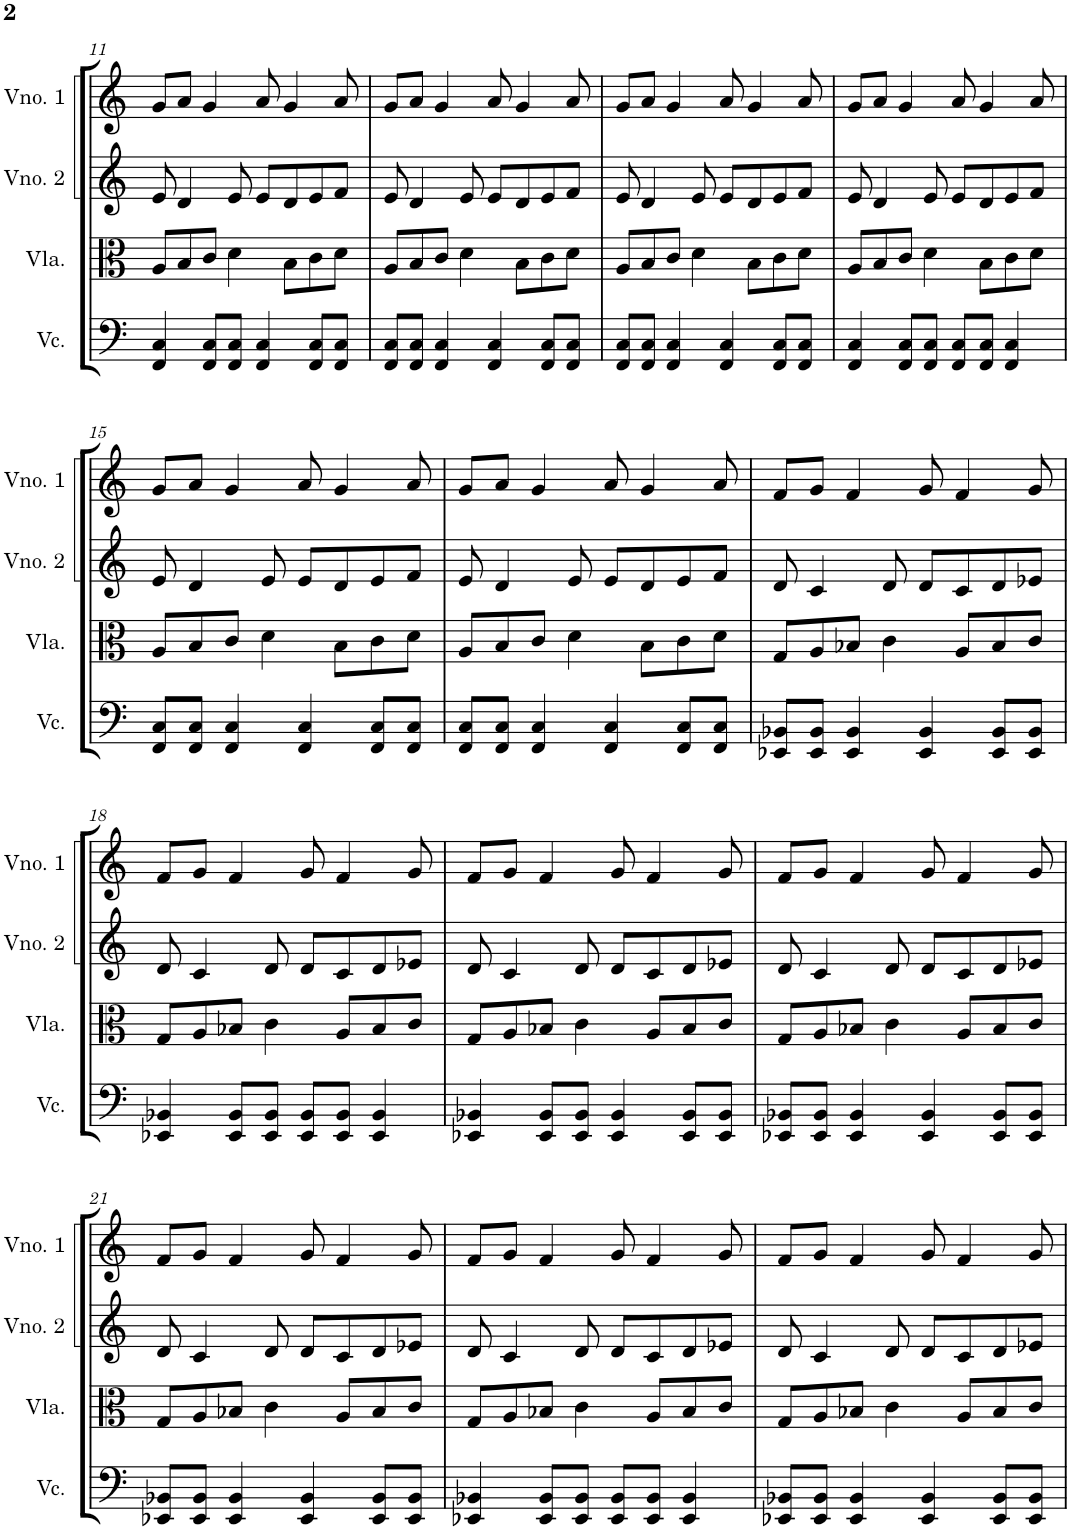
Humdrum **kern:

**kern	**kern	**kern	**kern
*part4	*part3	*part2	*part1
*staff4	*staff3	*staff2	*staff1
*I"Violoncelo	*I"Viola	*I"Violino 2	*I"Violino 1
*I'Vc.	*I'Vla.	*I'Vno. 2	*I'Vno. 1
!!LO:PB:g=z
*clefF4	*clefC3	*clefG2	*clefG2
*k[]	*k[]	*k[]	*k[]
*M4/4	*M4/4	*M4/4	*M4/4
=11	=11	=11	=11
4FF/ 4C/	8A/L	8e/	8g/L
.	8B/	4d/	8a/J
8FF/ 8C/L	8c/J	.	4g/
8FF/ 8C/J	4d\	8e/	.
4FF/ 4C/	.	8e/L	8a/
.	8B\L	8d/	4g/
8FF/ 8C/L	8c\	8e/	.
8FF/ 8C/J	8d\J	8f/J	8a/
=12	=12	=12	=12
8FF/ 8C/L	8A/L	8e/	8g/L
8FF/ 8C/J	8B/	4d/	8a/J
4FF/ 4C/	8c/J	.	4g/
.	4d\	8e/	.
4FF/ 4C/	.	8e/L	8a/
.	8B\L	8d/	4g/
8FF/ 8C/L	8c\	8e/	.
8FF/ 8C/J	8d\J	8f/J	8a/
=13	=13	=13	=13
8FF/ 8C/L	8A/L	8e/	8g/L
8FF/ 8C/J	8B/	4d/	8a/J
4FF/ 4C/	8c/J	.	4g/
.	4d\	8e/	.
4FF/ 4C/	.	8e/L	8a/
.	8B\L	8d/	4g/
8FF/ 8C/L	8c\	8e/	.
8FF/ 8C/J	8d\J	8f/J	8a/
=14	=14	=14	=14
4FF/ 4C/	8A/L	8e/	8g/L
.	8B/	4d/	8a/J
8FF/ 8C/L	8c/J	.	4g/
8FF/ 8C/J	4d\	8e/	.
8FF/ 8C/L	.	8e/L	8a/
8FF/ 8C/J	8B\L	8d/	4g/
4FF/ 4C/	8c\	8e/	.
.	8d\J	8f/J	8a/
!!LO:LB:g=z
=15	=15	=15	=15
8FF/ 8C/L	8A/L	8e/	8g/L
8FF/ 8C/J	8B/	4d/	8a/J
4FF/ 4C/	8c/J	.	4g/
.	4d\	8e/	.
4FF/ 4C/	.	8e/L	8a/
.	8B\L	8d/	4g/
8FF/ 8C/L	8c\	8e/	.
8FF/ 8C/J	8d\J	8f/J	8a/
=16	=16	=16	=16
8FF/ 8C/L	8A/L	8e/	8g/L
8FF/ 8C/J	8B/	4d/	8a/J
4FF/ 4C/	8c/J	.	4g/
.	4d\	8e/	.
4FF/ 4C/	.	8e/L	8a/
.	8B\L	8d/	4g/
8FF/ 8C/L	8c\	8e/	.
8FF/ 8C/J	8d\J	8f/J	8a/
=17	=17	=17	=17
8EE-X/ 8BB-X/L	8G/L	8d/	8f/L
8EE-/ 8BB-/J	8A/	4c/	8g/J
4EE-/ 4BB-/	8B-X/J	.	4f/
.	4c\	8d/	.
4EE-/ 4BB-/	.	8d/L	8g/
.	8A/L	8c/	4f/
8EE-/ 8BB-/L	8B-/	8d/	.
8EE-/ 8BB-/J	8c/J	8e-X/J	8g/
!!LO:LB:g=z
=18	=18	=18	=18
4EE-X/ 4BB-X/	8G/L	8d/	8f/L
.	8A/	4c/	8g/J
8EE-/ 8BB-/L	8B-X/J	.	4f/
8EE-/ 8BB-/J	4c\	8d/	.
8EE-/ 8BB-/L	.	8d/L	8g/
8EE-/ 8BB-/J	8A/L	8c/	4f/
4EE-/ 4BB-/	8B-/	8d/	.
.	8c/J	8e-X/J	8g/
=19	=19	=19	=19
4EE-X/ 4BB-X/	8G/L	8d/	8f/L
.	8A/	4c/	8g/J
8EE-/ 8BB-/L	8B-X/J	.	4f/
8EE-/ 8BB-/J	4c\	8d/	.
4EE-/ 4BB-/	.	8d/L	8g/
.	8A/L	8c/	4f/
8EE-/ 8BB-/L	8B-/	8d/	.
8EE-/ 8BB-/J	8c/J	8e-X/J	8g/
=20	=20	=20	=20
8EE-X/ 8BB-X/L	8G/L	8d/	8f/L
8EE-/ 8BB-/J	8A/	4c/	8g/J
4EE-/ 4BB-/	8B-X/J	.	4f/
.	4c\	8d/	.
4EE-/ 4BB-/	.	8d/L	8g/
.	8A/L	8c/	4f/
8EE-/ 8BB-/L	8B-/	8d/	.
8EE-/ 8BB-/J	8c/J	8e-X/J	8g/
!!LO:LB:g=z
=21	=21	=21	=21
8EE-X/ 8BB-X/L	8G/L	8d/	8f/L
8EE-/ 8BB-/J	8A/	4c/	8g/J
4EE-/ 4BB-/	8B-X/J	.	4f/
.	4c\	8d/	.
4EE-/ 4BB-/	.	8d/L	8g/
.	8A/L	8c/	4f/
8EE-/ 8BB-/L	8B-/	8d/	.
8EE-/ 8BB-/J	8c/J	8e-X/J	8g/
=22	=22	=22	=22
4EE-X/ 4BB-X/	8G/L	8d/	8f/L
.	8A/	4c/	8g/J
8EE-/ 8BB-/L	8B-X/J	.	4f/
8EE-/ 8BB-/J	4c\	8d/	.
8EE-/ 8BB-/L	.	8d/L	8g/
8EE-/ 8BB-/J	8A/L	8c/	4f/
4EE-/ 4BB-/	8B-/	8d/	.
.	8c/J	8e-X/J	8g/
=23	=23	=23	=23
8EE-X/ 8BB-X/L	8G/L	8d/	8f/L
8EE-/ 8BB-/J	8A/	4c/	8g/J
4EE-/ 4BB-/	8B-X/J	.	4f/
.	4c\	8d/	.
4EE-/ 4BB-/	.	8d/L	8g/
.	8A/L	8c/	4f/
8EE-/ 8BB-/L	8B-/	8d/	.
8EE-/ 8BB-/J	8c/J	8e-X/J	8g/
=	=	=	=
*-	*-	*-	*-
